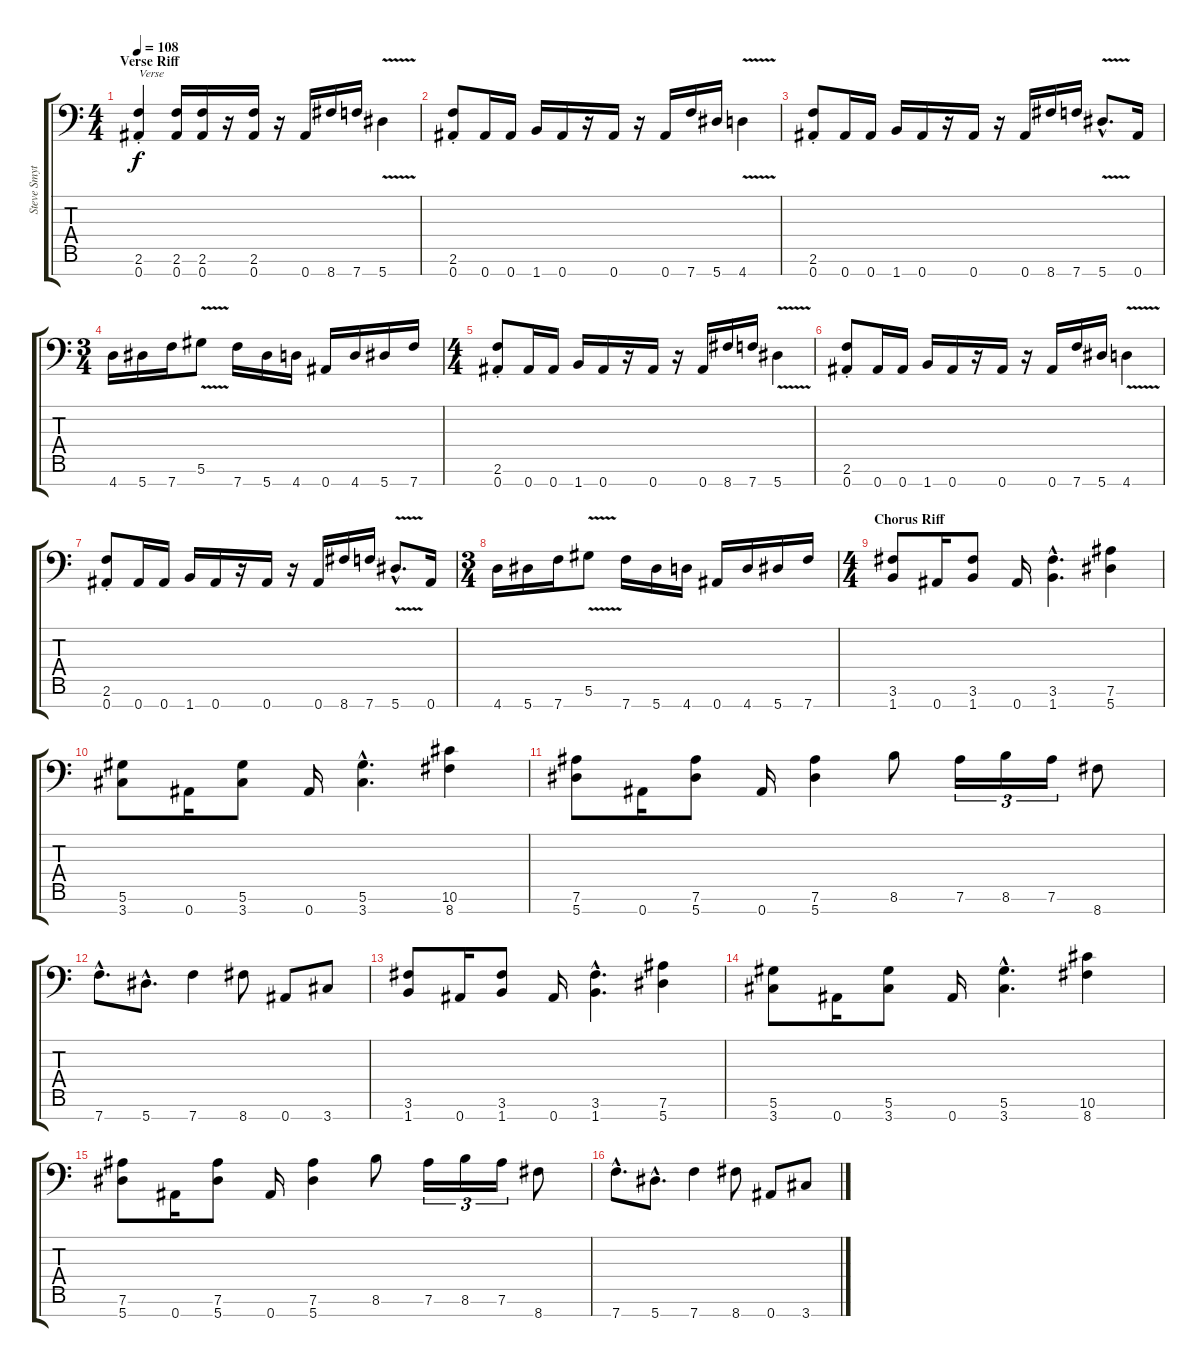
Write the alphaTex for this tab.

\track ("Steve Smyth Rhythm" "Steve Smyt") {instrument distortionguitar}
\staff {score tabs}
\tuning (Eb4 Bb3 Gb3 Db3 Ab2 Eb2 Bb1) {hide}
\ts (4 4)
\section ("" "Verse Riff")
\tempo 108
\clef f4
\ks c
(2.6{st} 0.7{st}).4{txt "Verse" dy f} (2.6 0.7).16 (2.6 0.7).16 r.16 (2.6 0.7).16 r.16 0.7.16 8.7.16 7.7.16 5.7{v}.4 |
(2.6{st} 0.7{st}).8 0.7.16 0.7.16 1.7.16 0.7.16 r.16 0.7.16 r.16 0.7.16 7.7.16 5.7.16 4.7{v}.4 |
(2.6{st} 0.7{st}).8 0.7.16 0.7.16 1.7.16 0.7.16 r.16 0.7.16 r.16 0.7.16 8.7.16 7.7.16 5.7{v hac}.8{d} 0.7.16 |
\ts (3 4)
4.7.16 5.7.16 7.7.16 5.6{v}.8 7.7.16 5.7.16 4.7.16 0.7.16 4.7.16 5.7.16 7.7.16 |
\ts (4 4)
(2.6{st} 0.7{st}).8 0.7.16 0.7.16 1.7.16 0.7.16 r.16 0.7.16 r.16 0.7.16 8.7.16 7.7.16 5.7{v}.4 |
(2.6{st} 0.7{st}).8 0.7.16 0.7.16 1.7.16 0.7.16 r.16 0.7.16 r.16 0.7.16 7.7.16 5.7.16 4.7{v}.4 |
(2.6{st} 0.7{st}).8 0.7.16 0.7.16 1.7.16 0.7.16 r.16 0.7.16 r.16 0.7.16 8.7.16 7.7.16 5.7{v hac}.8{d} 0.7.16 |
\ts (3 4)
4.7.16 5.7.16 7.7.16 5.6{v}.8 7.7.16 5.7.16 4.7.16 0.7.16 4.7.16 5.7.16 7.7.16 |
\ts (4 4)
\section ("" "Chorus Riff")
(3.6 1.7).8 0.7.16 (3.6 1.7).8 0.7.16 (3.6{hac} 1.7{hac}).4{d} (7.6 5.7).4 |
(5.6 3.7).8 0.7.16 (5.6 3.7).8 0.7.16 (5.6{hac} 3.7{hac}).4{d} (10.6 8.7).4 |
(7.6 5.7).8 0.7.16 (7.6 5.7).8 0.7.16 (7.6 5.7).4 8.6.8 7.6.16{tu (3 2)} 8.6.16{tu (3 2)} 7.6.16{tu (3 2)} 8.7.8 |
7.7{hac}.8{d} 5.7{hac}.8{d} 7.7.4 8.7.8 0.7.8 3.7.8 |
(3.6 1.7).8 0.7.16 (3.6 1.7).8 0.7.16 (3.6{hac} 1.7{hac}).4{d} (7.6 5.7).4 |
(5.6 3.7).8 0.7.16 (5.6 3.7).8 0.7.16 (5.6{hac} 3.7{hac}).4{d} (10.6 8.7).4 |
(7.6 5.7).8 0.7.16 (7.6 5.7).8 0.7.16 (7.6 5.7).4 8.6.8 7.6.16{tu (3 2)} 8.6.16{tu (3 2)} 7.6.16{tu (3 2)} 8.7.8 |
7.7{hac}.8{d} 5.7{hac}.8{d} 7.7.4 8.7.8 0.7.8 3.7.8
